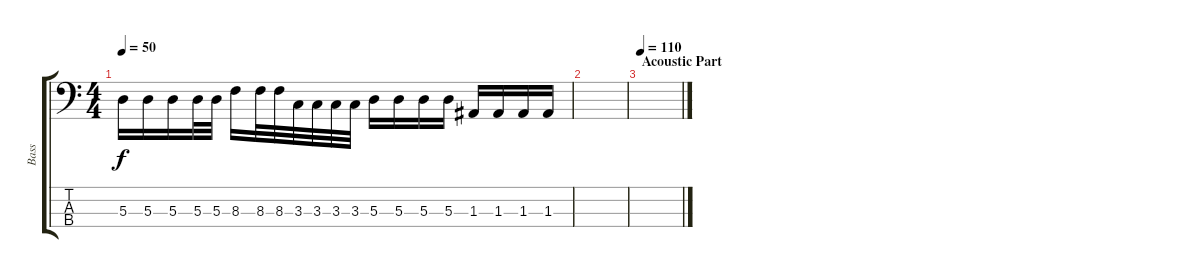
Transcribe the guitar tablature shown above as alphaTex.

\track ("Bass" "Bass") {instrument electricbasspick}
\staff {score tabs}
\tuning (G2 D2 A1 E1) {hide}
\ts (4 4)
\tempo 50
\clef f4
\ks c
5.3.16{dy f} 5.3.16 5.3.16 5.3.32 5.3.32 8.3.16 8.3.32 8.3.32 3.3.32 3.3.32 3.3.32 3.3.32 5.3.16 5.3.16 5.3.16 5.3.16 1.3.16 1.3.16 1.3.16 1.3.16 |
|
\section ("" "Acoustic Part")
\tempo 110
